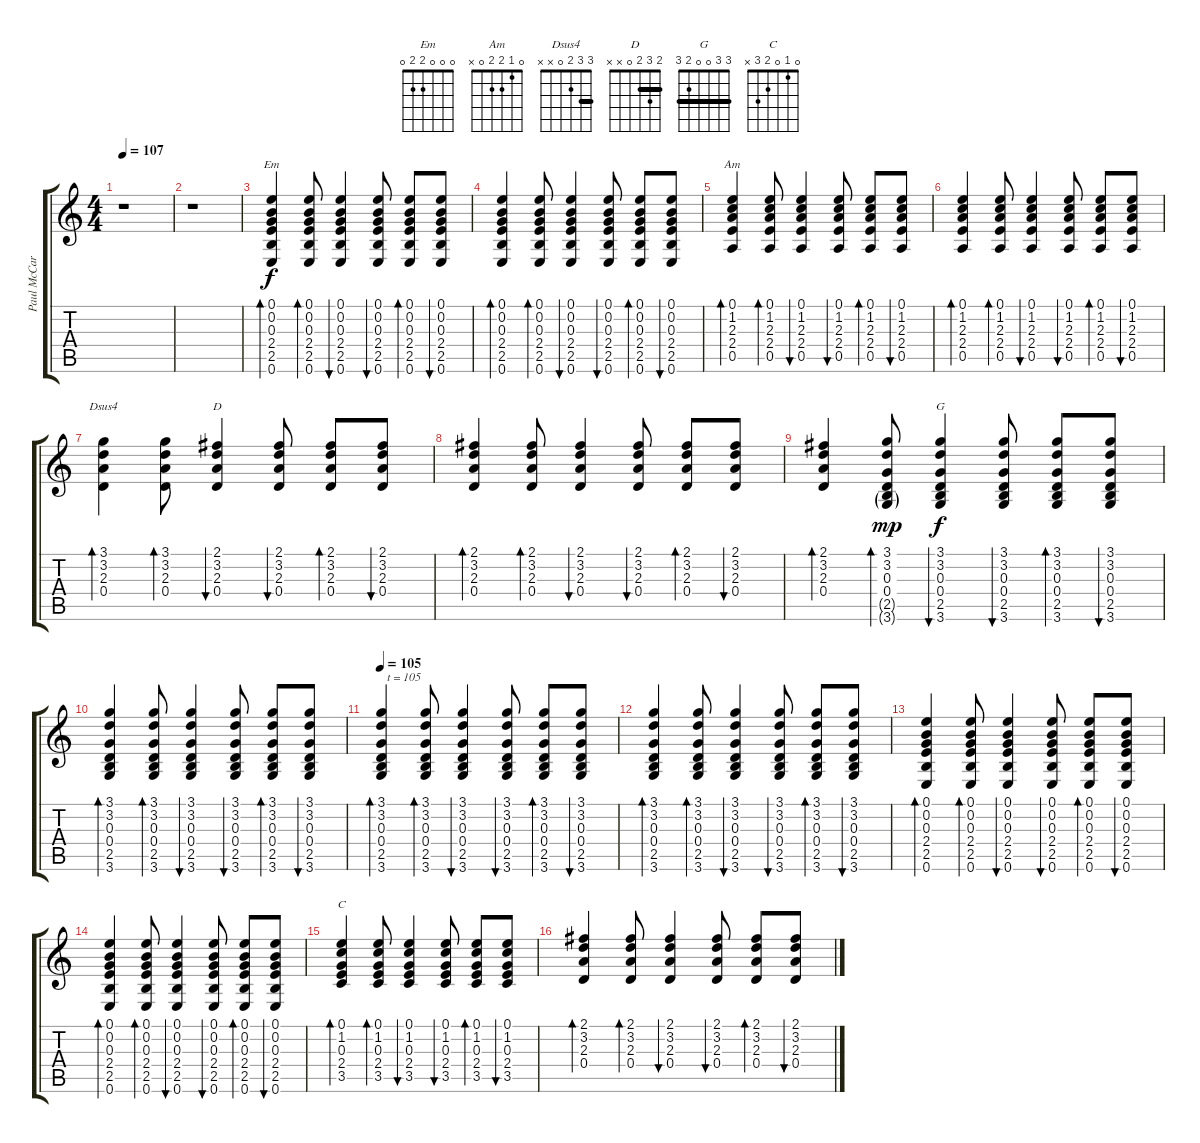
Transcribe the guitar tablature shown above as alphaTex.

\track ("Paul McCartney" "Paul McCar") {instrument acousticguitarsteel}
\staff {score tabs}
\tuning (E4 B3 G3 D3 A2 E2) {hide}
\chord ("Em" 0 0 0 2 2 0)
\chord ("Am" 0 1 2 2 0 x)
\chord ("Dsus4" 3 3 2 0 x x) {barre 3}
\chord ("D" 2 3 2 0 x x) {barre 2}
\chord ("G" 3 3 0 0 2 3) {barre 3}
\chord ("C" 0 1 0 2 3 x)
\ts (4 4)
\section ("" "")
\tempo 107
\clef g2
\ks c
r.1{dy f instrument acousticguitarsteel} |
r.1 |
(0.1 0.2 0.3 2.4 2.5 0.6).4{bd 30 ch "Em"} (0.1 0.2 0.3 2.4 2.5 0.6).8{bd 30} (0.1 0.2 0.3 2.4 2.5 0.6).4{bu 30} (0.1 0.2 0.3 2.4 2.5 0.6).8{bu 30} (0.1 0.2 0.3 2.4 2.5 0.6).8{bd 30} (0.1 0.2 0.3 2.4 2.5 0.6).8{bu 30} |
(0.1 0.2 0.3 2.4 2.5 0.6).4{bd 30} (0.1 0.2 0.3 2.4 2.5 0.6).8{bd 30} (0.1 0.2 0.3 2.4 2.5 0.6).4{bu 30} (0.1 0.2 0.3 2.4 2.5 0.6).8{bu 30} (0.1 0.2 0.3 2.4 2.5 0.6).8{bd 30} (0.1 0.2 0.3 2.4 2.5 0.6).8{bu 30} |
(0.1 1.2 2.3 2.4 0.5).4{bd 30 ch "Am"} (0.1 1.2 2.3 2.4 0.5).8{bd 30} (0.1 1.2 2.3 2.4 0.5).4{bu 30} (0.1 1.2 2.3 2.4 0.5).8{bu 30} (0.1 1.2 2.3 2.4 0.5).8{bd 30} (0.1 1.2 2.3 2.4 0.5).8{bu 30} |
(0.1 1.2 2.3 2.4 0.5).4{bd 30} (0.1 1.2 2.3 2.4 0.5).8{bd 30} (0.1 1.2 2.3 2.4 0.5).4{bu 30} (0.1 1.2 2.3 2.4 0.5).8{bu 30} (0.1 1.2 2.3 2.4 0.5).8{bd 30} (0.1 1.2 2.3 2.4 0.5).8{bu 30} |
(3.1 3.2 2.3 0.4).4{bd 30 ch "Dsus4"} (3.1 3.2 2.3 0.4).8{bd 30} (2.1 3.2 2.3 0.4).4{bu 30 ch "D"} (2.1 3.2 2.3 0.4).8{bu 30} (2.1 3.2 2.3 0.4).8{bd 30} (2.1 3.2 2.3 0.4).8{bu 30} |
(2.1 3.2 2.3 0.4).4{bd 30} (2.1 3.2 2.3 0.4).8{bd 30} (2.1 3.2 2.3 0.4).4{bu 30} (2.1 3.2 2.3 0.4).8{bu 30} (2.1 3.2 2.3 0.4).8{bd 30} (2.1 3.2 2.3 0.4).8{bu 30} |
(2.1 3.2 2.3 0.4).4{bd 30} (3.1 3.2 0.3 0.4 2.5{g} 3.6{g}).8{bd 30 dy mp} (3.1 3.2 0.3 0.4 2.5 3.6).4{bu 30 ch "G" dy f} (3.1 3.2 0.3 0.4 2.5 3.6).8{bu 30} (3.1 3.2 0.3 0.4 2.5 3.6).8{bd 30} (3.1 3.2 0.3 0.4 2.5 3.6).8{bu 30} |
(3.1 3.2 0.3 0.4 2.5 3.6).4{bd 30} (3.1 3.2 0.3 0.4 2.5 3.6).8{bd 30} (3.1 3.2 0.3 0.4 2.5 3.6).4{bu 30} (3.1 3.2 0.3 0.4 2.5 3.6).8{bu 30} (3.1 3.2 0.3 0.4 2.5 3.6).8{bd 30} (3.1 3.2 0.3 0.4 2.5 3.6).8{bu 30} |
\tempo 105
(3.1 3.2 0.3 0.4 2.5 3.6).4{bd 30 txt "  t = 105"} (3.1 3.2 0.3 0.4 2.5 3.6).8{bd 30} (3.1 3.2 0.3 0.4 2.5 3.6).4{bu 30} (3.1 3.2 0.3 0.4 2.5 3.6).8{bu 30} (3.1 3.2 0.3 0.4 2.5 3.6).8{bd 30} (3.1 3.2 0.3 0.4 2.5 3.6).8{bu 30} |
(3.1 3.2 0.3 0.4 2.5 3.6).4{bd 30} (3.1 3.2 0.3 0.4 2.5 3.6).8{bd 30} (3.1 3.2 0.3 0.4 2.5 3.6).4{bu 30} (3.1 3.2 0.3 0.4 2.5 3.6).8{bu 30} (3.1 3.2 0.3 0.4 2.5 3.6).8{bd 30} (3.1 3.2 0.3 0.4 2.5 3.6).8{bu 30} |
(0.1 0.2 0.3 2.4 2.5 0.6).4{bd 30} (0.1 0.2 0.3 2.4 2.5 0.6).8{bd 30} (0.1 0.2 0.3 2.4 2.5 0.6).4{bu 30} (0.1 0.2 0.3 2.4 2.5 0.6).8{bu 30} (0.1 0.2 0.3 2.4 2.5 0.6).8{bd 30} (0.1 0.2 0.3 2.4 2.5 0.6).8{bu 30} |
(0.1 0.2 0.3 2.4 2.5 0.6).4{bd 30} (0.1 0.2 0.3 2.4 2.5 0.6).8{bd 30} (0.1 0.2 0.3 2.4 2.5 0.6).4{bu 30} (0.1 0.2 0.3 2.4 2.5 0.6).8{bu 30} (0.1 0.2 0.3 2.4 2.5 0.6).8{bd 30} (0.1 0.2 0.3 2.4 2.5 0.6).8{bu 30} |
(0.1 1.2 0.3 2.4 3.5).4{bd 30 ch "C"} (0.1 1.2 0.3 2.4 3.5).8{bd 30} (0.1 1.2 0.3 2.4 3.5).4{bu 30} (0.1 1.2 0.3 2.4 3.5).8{bu 30} (0.1 1.2 0.3 2.4 3.5).8{bd 30} (0.1 1.2 0.3 2.4 3.5).8{bu 30} |
(2.1 3.2 2.3 0.4).4{bd 30} (2.1 3.2 2.3 0.4).8{bd 30} (2.1 3.2 2.3 0.4).4{bu 30} (2.1 3.2 2.3 0.4).8{bu 30} (2.1 3.2 2.3 0.4).8{bd 30} (2.1 3.2 2.3 0.4).8{bu 30}
